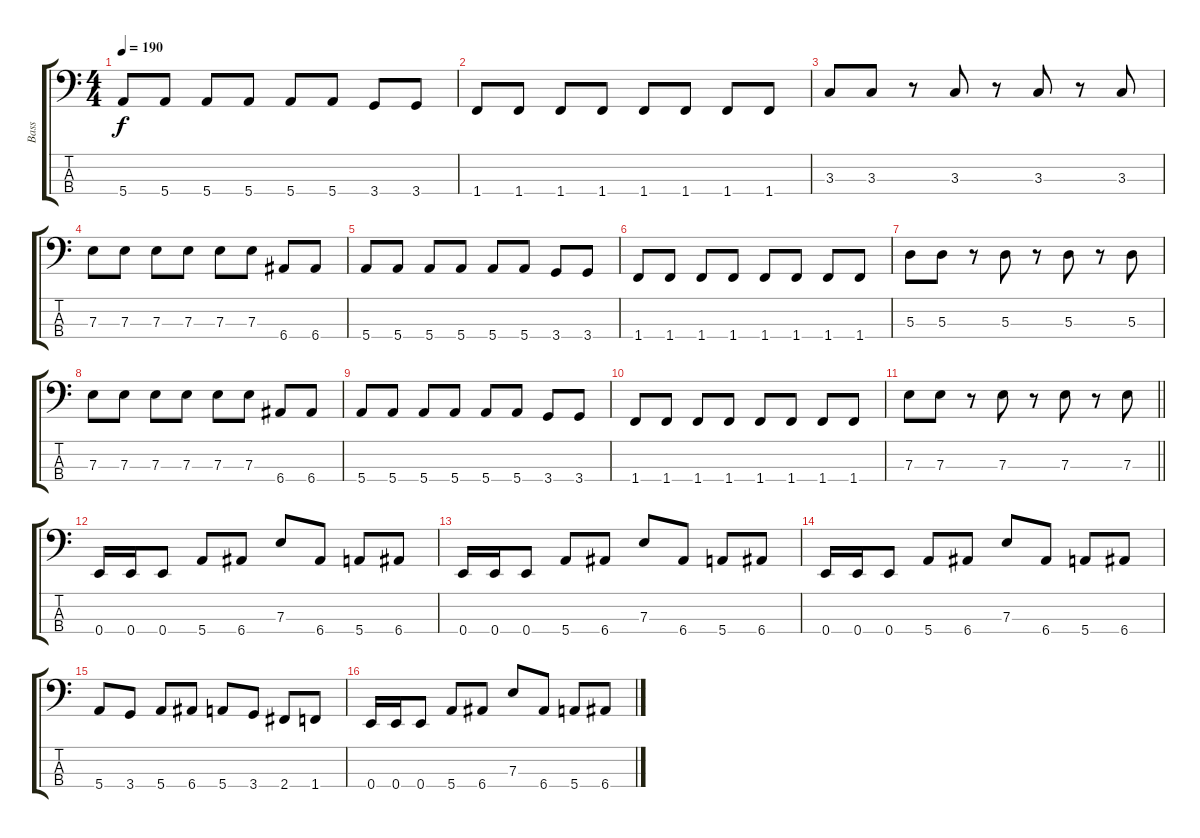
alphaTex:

\track ("Bass" "Bass") {instrument electricbasspick}
\staff {score tabs}
\tuning (G2 D2 A1 E1) {hide}
\ts (4 4)
\tempo 190
\clef f4
\ks c
5.4.8{dy f} 5.4.8 5.4.8 5.4.8 5.4.8 5.4.8 3.4.8 3.4.8 |
1.4.8 1.4.8 1.4.8 1.4.8 1.4.8 1.4.8 1.4.8 1.4.8 |
3.3.8 3.3.8 r.8 3.3.8 r.8 3.3.8 r.8 3.3.8 |
7.3.8 7.3.8 7.3.8 7.3.8 7.3.8 7.3.8 6.4.8 6.4.8 |
5.4.8 5.4.8 5.4.8 5.4.8 5.4.8 5.4.8 3.4.8 3.4.8 |
1.4.8 1.4.8 1.4.8 1.4.8 1.4.8 1.4.8 1.4.8 1.4.8 |
5.3.8 5.3.8 r.8 5.3.8 r.8 5.3.8 r.8 5.3.8 |
7.3.8 7.3.8 7.3.8 7.3.8 7.3.8 7.3.8 6.4.8 6.4.8 |
5.4.8 5.4.8 5.4.8 5.4.8 5.4.8 5.4.8 3.4.8 3.4.8 |
1.4.8 1.4.8 1.4.8 1.4.8 1.4.8 1.4.8 1.4.8 1.4.8 |
\barLineRight lightlight
7.3.8 7.3.8 r.8 7.3.8 r.8 7.3.8 r.8 7.3.8 |
\section ("" "")
0.4.16 0.4.16 0.4.8 5.4.8 6.4.8 7.3.8 6.4.8 5.4.8 6.4.8 |
0.4.16 0.4.16 0.4.8 5.4.8 6.4.8 7.3.8 6.4.8 5.4.8 6.4.8 |
0.4.16 0.4.16 0.4.8 5.4.8 6.4.8 7.3.8 6.4.8 5.4.8 6.4.8 |
5.4.8 3.4.8 5.4.8 6.4.8 5.4.8 3.4.8 2.4.8 1.4.8 |
0.4.16 0.4.16 0.4.8 5.4.8 6.4.8 7.3.8 6.4.8 5.4.8 6.4.8
